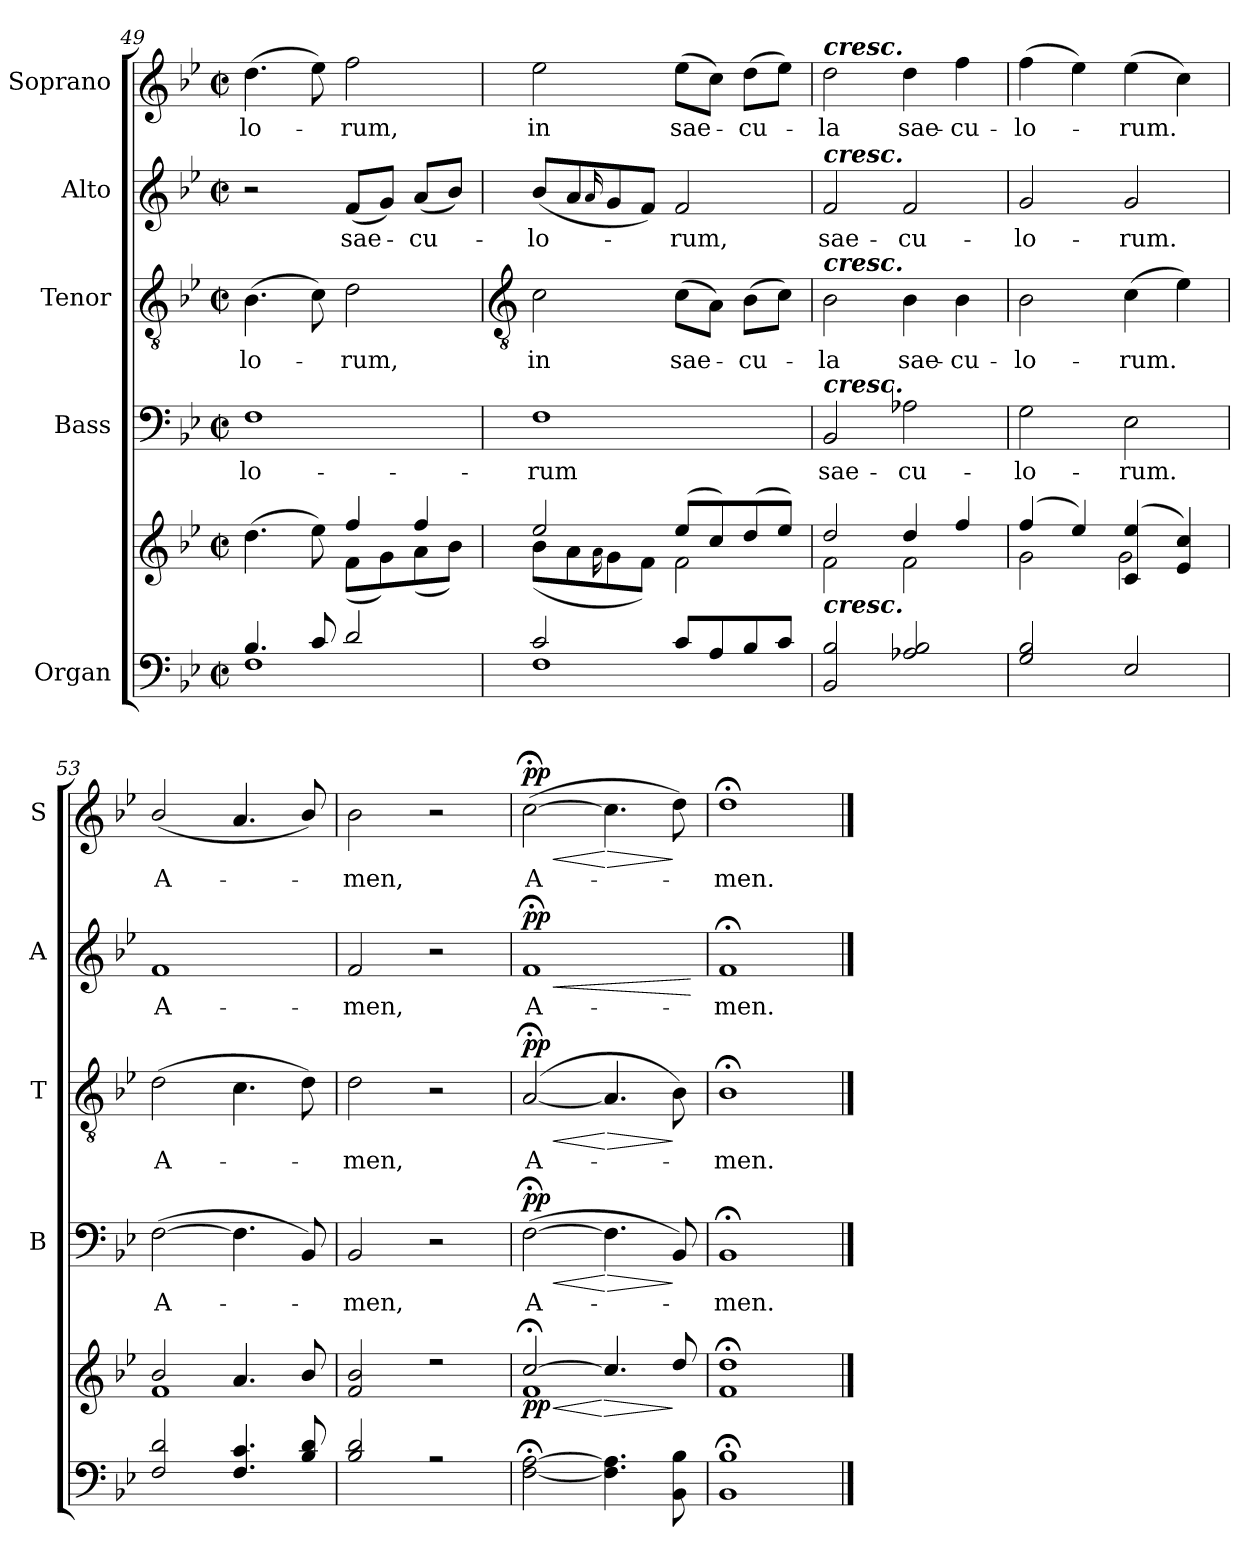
**kern	**kern	**dynam	**kern	**text	**dynam	**kern	**text	**dynam	**kern	**text	**dynam	**kern	**text	**dynam
*part5	*part5	*part5	*part4	*part4	*part4	*part3	*part3	*part3	*part2	*part2	*part2	*part1	*part1	*part1
*staff6	*staff5	*staff5/6	*staff4	*staff4	*staff4	*staff3	*staff3	*staff3	*staff2	*staff2	*staff2	*staff1	*staff1	*staff1
*I"Organ	*	*	*I"Bass	*	*	*I"Tenor	*	*	*I"Alto	*	*	*I"Soprano	*	*
*	*	*	*I'B	*	*	*I'T	*	*	*I'A	*	*	*I'S	*	*
*clefF4	*clefG2	*	*clefF4	*	*	*clefGv2	*	*	*clefG2	*	*	*clefG2	*	*
*k[b-e-]	*k[b-e-]	*	*k[b-e-]	*	*	*k[b-e-]	*	*	*k[b-e-]	*	*	*k[b-e-]	*	*
*B-:	*B-:	*	*B-:	*	*	*B-:	*	*	*B-:	*	*	*B-:	*	*
*M2/2	*M2/2	*	*M2/2	*	*	*M2/2	*	*	*M2/2	*	*	*M2/2	*	*
*met(c|)	*met(c|)	*	*met(c|)	*	*	*met(c|)	*	*	*met(c|)	*	*	*met(c|)	*	*
=49	=49	=49	=49	=49	=49	=49	=49	=49	=49	=49	=49	=49	=49	=49
*^	*^	*	*	*	*	*	*	*	*	*	*	*	*	*
!	!	!	!	!	!	!LO:LY:b	!	!	!LO:LY:b	!	!	!	!	!	!LO:LY:b	!
4.B-/	1F\	(>4.dd\	2ryy	.	1F	-lo-	.	(>4.B-	lo-	.	2r	.	.	(>4.dd	lo-	.
8c/	.	8ee-)	.	.	.	.	.	8c)	.	.	.	.	.	8ee-)	.	.
!	!	!	!	!	!	!	!	!	!LO:LY:b	!	!	!LO:LY:b	!	!	!LO:LY:b	!
2d/	.	4ff/	(<8f\L	.	.	.	.	2d	rum,	.	(<8fL	sae-	.	2ff	rum,	.
.	.	.	8g\)	.	.	.	.	.	.	.	8gJ)	.	.	.	.	.
!	!	!	!	!	!	!	!	!	!	!	!	!LO:LY:b	!	!	!	!
.	.	4ff/	(<8a\	.	.	.	.	.	.	.	(<8aL	cu-	.	.	.	.
.	.	.	8b-\J)	.	.	.	.	.	.	.	8b-J)	.	.	.	.	.
!!LO:LB:g=z
=50	=50	=50	=50	=50	=50	=50	=50	=50	=50	=50	=50	=50	=50	=50	=50	=50
*	*	*	*	*	*	*	*	*clefGv2	*	*	*	*	*	*	*	*
!	!	!	!	!	!	!LO:LY:b	!	!	!LO:LY:b	!	!	!LO:LY:b	!	!	!LO:LY:b	!
2c/	1F\	2ee-/	(<8b-\L	.	1F	-rum	.	2c	in	.	(<8b-L	lo-	.	2ee-	in	.
.	.	.	8a\	.	.	.	.	.	.	.	8a	.	.	.	.	.
.	.	.	16qqa\L	.	.	.	.	.	.	.	16qqaL	.	.	.	.	.
.	.	.	8g\	.	.	.	.	.	.	.	8g	.	.	.	.	.
.	.	.	8f\J)	.	.	.	.	.	.	.	8fJ)	.	.	.	.	.
!	!	!	!	!	!	!	!	!	!LO:LY:b	!	!	!LO:LY:b	!	!	!LO:LY:b	!
8c/L	.	(>8ee-/L	2f\	.	.	.	.	(>8cL	sae-	.	2f	rum,	.	(>8ee-L	sae-	.
8A/	.	8cc/)	.	.	.	.	.	8AJ)	.	.	.	.	.	8ccJ)	.	.
!	!	!	!	!	!	!	!	!	!LO:LY:b	!	!	!	!	!	!LO:LY:b	!
8B-/	.	(>8dd/	.	.	.	.	.	(>8B-L	cu-	.	.	.	.	(>8ddL	cu-	.
8c/J	.	8ee-/J)	.	.	.	.	.	8cJ)	.	.	.	.	.	8ee-J)	.	.
=51	=51	=51	=51	=51	=51	=51	=51	=51	=51	=51	=51	=51	=51	=51	=51	=51
!	!	!	!	!	!	!	!	!	!	!	!	!	!	!LO:TX:a:Bi:t=cresc.	!	!
!	!	!	!	!	!	!	!	!	!	!	!LO:TX:a:Bi:t=cresc.	!	!	!	!	!
!	!	!	!	!	!	!	!	!LO:TX:a:Bi:t=cresc.	!	!	!	!	!	!	!	!
!	!	!	!	!	!LO:TX:a:Bi:t=cresc.	!	!	!	!	!	!	!	!	!	!	!
!LO:TX:a:Bi:t=cresc.	!	!	!	!	!	!	!	!	!	!	!	!	!	!	!	!
!	!	!	!	!	!	!LO:LY:b	!	!	!LO:LY:b	!	!	!LO:LY:b	!	!	!LO:LY:b	!
2BB- 2B-	1ryy	2dd/	2f\	.	2BB-	sae-	.	2B-	la	.	2f	sae-	.	2dd	la	.
!	!	!	!	!	!	!LO:LY:b	!	!	!LO:LY:b	!	!	!LO:LY:b	!	!	!LO:LY:b	!
2A-X 2B-	.	4dd/	2f\	.	2A-X	-cu-	.	4B-	sae-	.	2f	-cu-	.	4dd	sae-	.
!	!	!	!	!	!	!	!	!	!LO:LY:b	!	!	!	!	!	!LO:LY:b	!
.	.	4ff/	.	.	.	.	.	4B-	-cu-	.	.	.	.	4ff	-cu-	.
=52	=52	=52	=52	=52	=52	=52	=52	=52	=52	=52	=52	=52	=52	=52	=52	=52
!	!	!	!	!	!	!LO:LY:b	!	!	!LO:LY:b	!	!	!LO:LY:b	!	!	!LO:LY:b	!
2G 2B-	1ryy	(>4ff/	2g\	.	2G	-lo-	.	2B-	-lo-	.	2g	-lo-	.	(>4ff	-lo-	.
.	.	4ee-/)	.	.	.	.	.	.	.	.	.	.	.	4ee-)	.	.
!	!	!	!	!	!	!LO:LY:b	!	!	!LO:LY:b	!	!	!LO:LY:b	!	!	!LO:LY:b	!
2E-	.	(>4c/ 4ee-/	2g\	.	2E-	-rum.	.	(>4c	-rum.	.	2g	-rum.	.	(>4ee-	rum.	.
.	.	4e-/ 4cc/)	.	.	.	.	.	4e-)	.	.	.	.	.	4cc)	.	.
=53	=53	=53	=53	=53	=53	=53	=53	=53	=53	=53	=53	=53	=53	=53	=53	=53
!	!	!	!	!	!	!LO:LY:b	!	!	!LO:LY:b	!	!	!LO:LY:b	!	!	!LO:LY:b	!
2F 2d	1ryy	2b-/	1f\	.	(>[2F	A-	.	(>2d	A-	.	1f	A-	.	(<2b-/	A-	.
4.F 4.c	.	4.a/	.	.	4.F]	.	.	4.c	.	.	.	.	.	4.a	.	.
8B- 8d	.	8b-/	.	.	8BB-)	.	.	8d)	.	.	.	.	.	8b-/)	.	.
=54	=54	=54	=54	=54	=54	=54	=54	=54	=54	=54	=54	=54	=54	=54	=54	=54
!	!	!	!	!	!	!LO:LY:b	!	!	!LO:LY:b	!	!	!LO:LY:b	!	!	!LO:LY:b	!
2B- 2d	1ryy	2f/ 2b-/	1ryy	.	2BB-	men,	.	2d	men,	.	2f	-men,	.	2b-	men,	.
2r	.	2r	.	.	2r	.	.	2r	.	.	2r	.	.	2r	.	.
=55	=55	=55	=55	=55	=55	=55	=55	=55	=55	=55	=55	=55	=55	=55	=55	=55
!	!	!	!	!LO:HP:b	!	!LO:LY:b	!LO:HP:b	!	!LO:LY:b	!LO:HP:b	!	!LO:LY:b	!LO:HP:b	!	!	!
!	!	!	!	!LO:DY:n=1:b	!	!	!LO:DY:n=1:b	!	!	!LO:DY:n=1:b	!	!	!LO:HP:n=1:b	!	!LO:LY:b	!LO:HP:b
!	!	!	!	!	!	!	!	!	!	!	!	!	!LO:DY:n=1:b	!	!	!LO:DY:n=1:b
[2F;< [2A;<	1ryy	[2cc;</	1f\	< pp	(>[2F;<	A-	< pp	(<[2A;<	A-	< pp	1f;<	A-	< > pp	(>[2cc;<	A-	< pp
!	!	!	!	!LO:HP:n=1:b	!	!	!LO:HP:n=1:b	!	!	!LO:HP:n=1:b	!	!	!	!	!	!LO:HP:n=1:b
4.F] 4.A]	.	4.cc/]	.	[ >	4.F]	.	[ >	4.A]	.	[ >	.	.	.	4.cc]	.	[ >
8BB- 8B-	.	8dd/	.	]	8BB-)	.	]	8B-)	.	]	.	.	.	8dd)	.	]
*v	*v	*	*	*	*	*	*	*	*	*	*	*	*	*	*	*
*	*v	*v	*	*	*	*	*	*	*	*	*	*	*	*	*
.	.	.	.	.	.	.	.	.	.	.	[	.	.	.
=56	=56	=56	=56	=56	=56	=56	=56	=56	=56	=56	=56	=56	=56	=56
*^	*^	*	*	*	*	*	*	*	*	*	*	*	*	*
!	!	!	!	!	!	!LO:LY:b	!	!	!LO:LY:b	!	!	!LO:LY:b	!	!	!LO:LY:b	!
1BB-;< 1B-;<	1ryy	1f/;< 1dd/;<	1ryy	.	1BB-;<	men.	.	1B-;<	men.	.	1f;<	-men.	.	1dd;<	men.	.
*v	*v	*	*	*	*	*	*	*	*	*	*	*	*	*	*	*
*	*v	*v	*	*	*	*	*	*	*	*	*	*	*	*	*
.	.	.	.	.	.	.	.	.	.	.	]	.	.	.
==	==	==	==	==	==	==	==	==	==	==	==	==	==	==
*-	*-	*-	*-	*-	*-	*-	*-	*-	*-	*-	*-	*-	*-	*-
